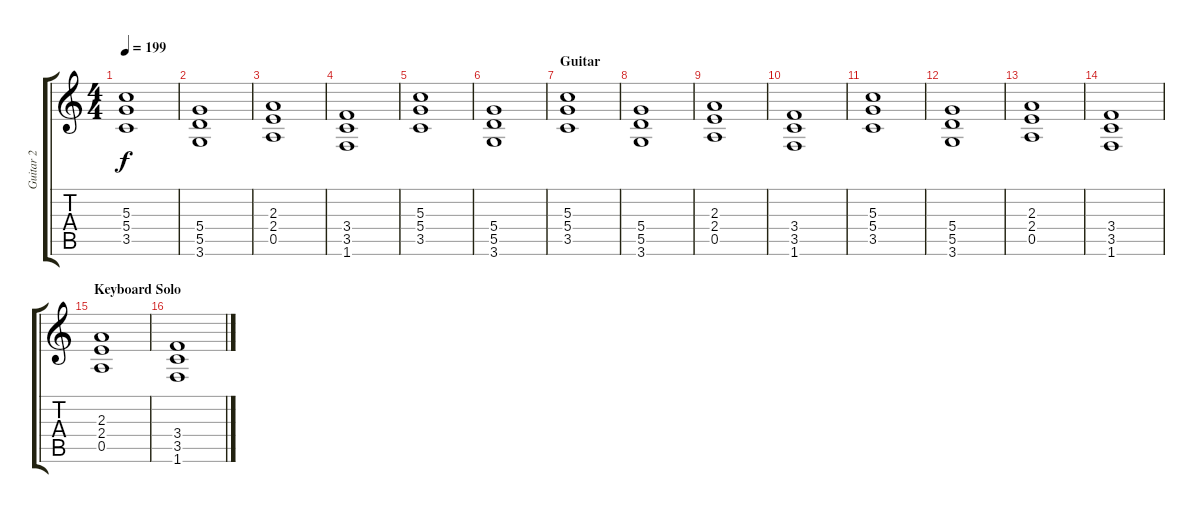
\track ("Guitar 2" "Guitar 2") {instrument distortionguitar}
\staff {score tabs}
\tuning (E4 B3 G3 D3 A2 E2) {hide}
\ts (4 4)
\tempo 199
\clef g2
\ks c
(5.3 5.4 3.5).1{dy f} |
(5.4 5.5 3.6).1 |
(2.3 2.4 0.5).1 |
(3.4 3.5 1.6).1 |
(5.3 5.4 3.5).1 |
(5.4 5.5 3.6).1 |
\section ("" "Guitar")
(5.3 5.4 3.5).1 |
(5.4 5.5 3.6).1 |
(2.3 2.4 0.5).1 |
(3.4 3.5 1.6).1 |
(5.3 5.4 3.5).1 |
(5.4 5.5 3.6).1 |
(2.3 2.4 0.5).1 |
(3.4 3.5 1.6).1 |
\section ("" "Keyboard Solo")
(2.3 2.4 0.5).1 |
(3.4 3.5 1.6).1
